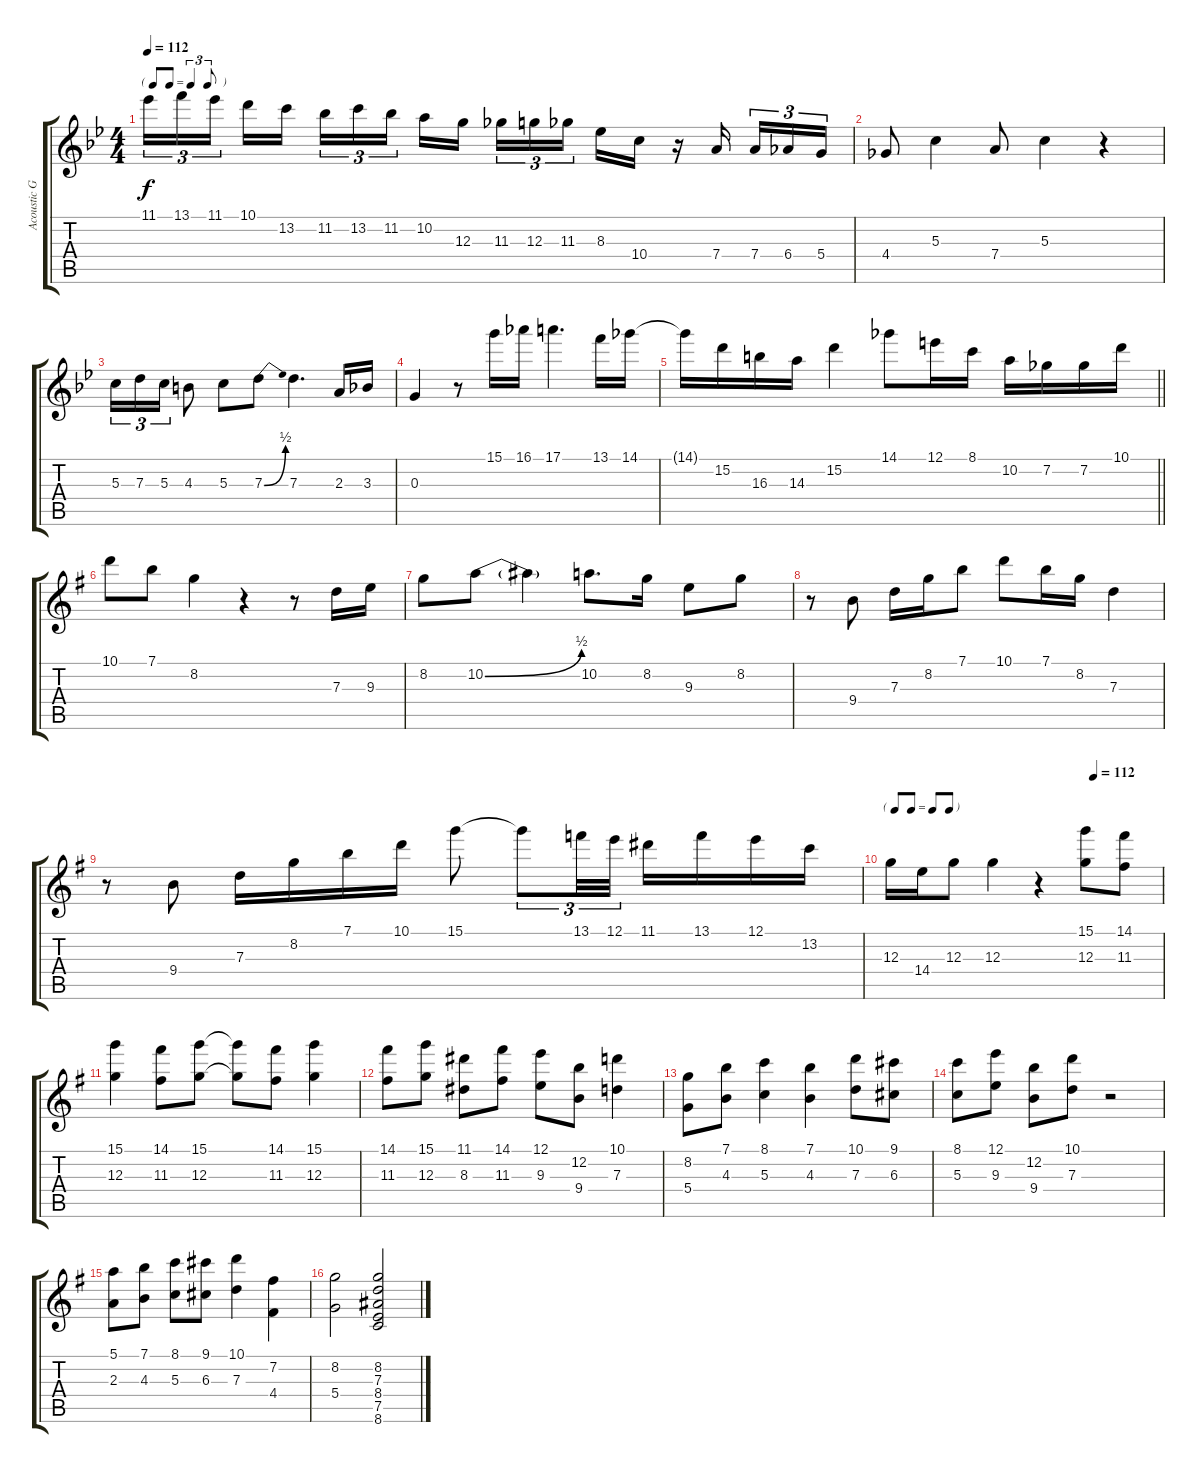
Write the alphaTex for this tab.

\track ("Acoustic Guitar" "Acoustic G") {instrument acousticguitarnylon}
\staff {score tabs}
\tuning (E4 B3 G3 D3 A2 E2) {hide}
\ts (4 4)
\tf triplet8th
\tempo 112
\clef g2
\ks bb
11.1.16{tu (3 2) dy f} 13.1.16{tu (3 2)} 11.1.16{tu (3 2) beam splitsecondary} 10.1.16 13.2.16 11.2.16{tu (3 2)} 13.2.16{tu (3 2)} 11.2.16{tu (3 2) beam splitsecondary} 10.2.16 12.3.16 11.3.16{tu (3 2)} 12.3.16{tu (3 2)} 11.3.16{tu (3 2) beam splitsecondary} 8.3.16 10.4.16 r.16 7.4.16{beam splitsecondary} 7.4.16{tu (3 2)} 6.4.16{tu (3 2)} 5.4.16{tu (3 2)} |
4.4.8 5.3.4 7.4.8 5.3.4 r.4 |
5.3.16{tu (3 2)} 7.3.16{tu (3 2)} 5.3.16{tu (3 2)} 4.3.8 5.3.8 7.3{be (bend 0 0 60 2)}.8 7.3.4{d} 2.3.16 3.3.16 |
0.3.4 r.8 15.1.16 16.1.16 17.1.4{d} 13.1.16 14.1.16 |
\barLineRight lightlight
14.1{t}.16 15.2.16 16.3.16 14.3.16 15.2.4 14.1.8 12.1.16 8.1.16 10.2.16 7.2.16 7.2.16 10.1.16 |
\ks g
10.1.8 7.1.8 8.2.4 r.4 r.8 7.3.16 9.3.16 |
8.2.8 10.2{be (bend 0 0 60 2)}.8 10.2{t}.4 10.2.8{d} 8.2.16 9.3.8 8.2.8 |
r.8 9.4.8 7.3.16 8.2.16 7.1.8 10.1.8 7.1.16 8.2.16 7.3.4 |
r.8 9.4.8 7.3.16 8.2.16 7.1.16 10.1.16 15.1.8 15.1{t}.8{tu (3 2)} 13.1.32{tu (3 2)} 12.1.32{tu (3 2)} 11.1.16 13.1.16 12.1.16 13.2.16 |
\tf none
\tempo (112 0.75)
12.3.16 14.4.16 12.3.8 12.3.4 r.4 (15.1 12.3).8 (14.1 11.3).8 |
(15.1 12.3).4 (14.1 11.3).8 (15.1 12.3).8 (15.1{t} 12.3{t}).8 (14.1 11.3).8 (15.1 12.3).4 |
(14.1 11.3).8 (15.1 12.3).8 (11.1 8.3).8 (14.1 11.3).8 (12.1 9.3).8 (12.2 9.4).8 (10.1 7.3).4 |
(8.2 5.4).8 (7.1 4.3).8 (8.1 5.3).4 (7.1 4.3).4 (10.1 7.3).8 (9.1 6.3).8 |
(8.1 5.3).8 (12.1 9.3).8 (12.2 9.4).8 (10.1 7.3).8 r.2 |
(5.1 2.3).8 (7.1 4.3).8 (8.1 5.3).8 (9.1 6.3).8 (10.1 7.3).4 (7.2 4.4).4 |
(8.2 5.4).2 (8.2 7.3 8.4 7.5 8.6).2
